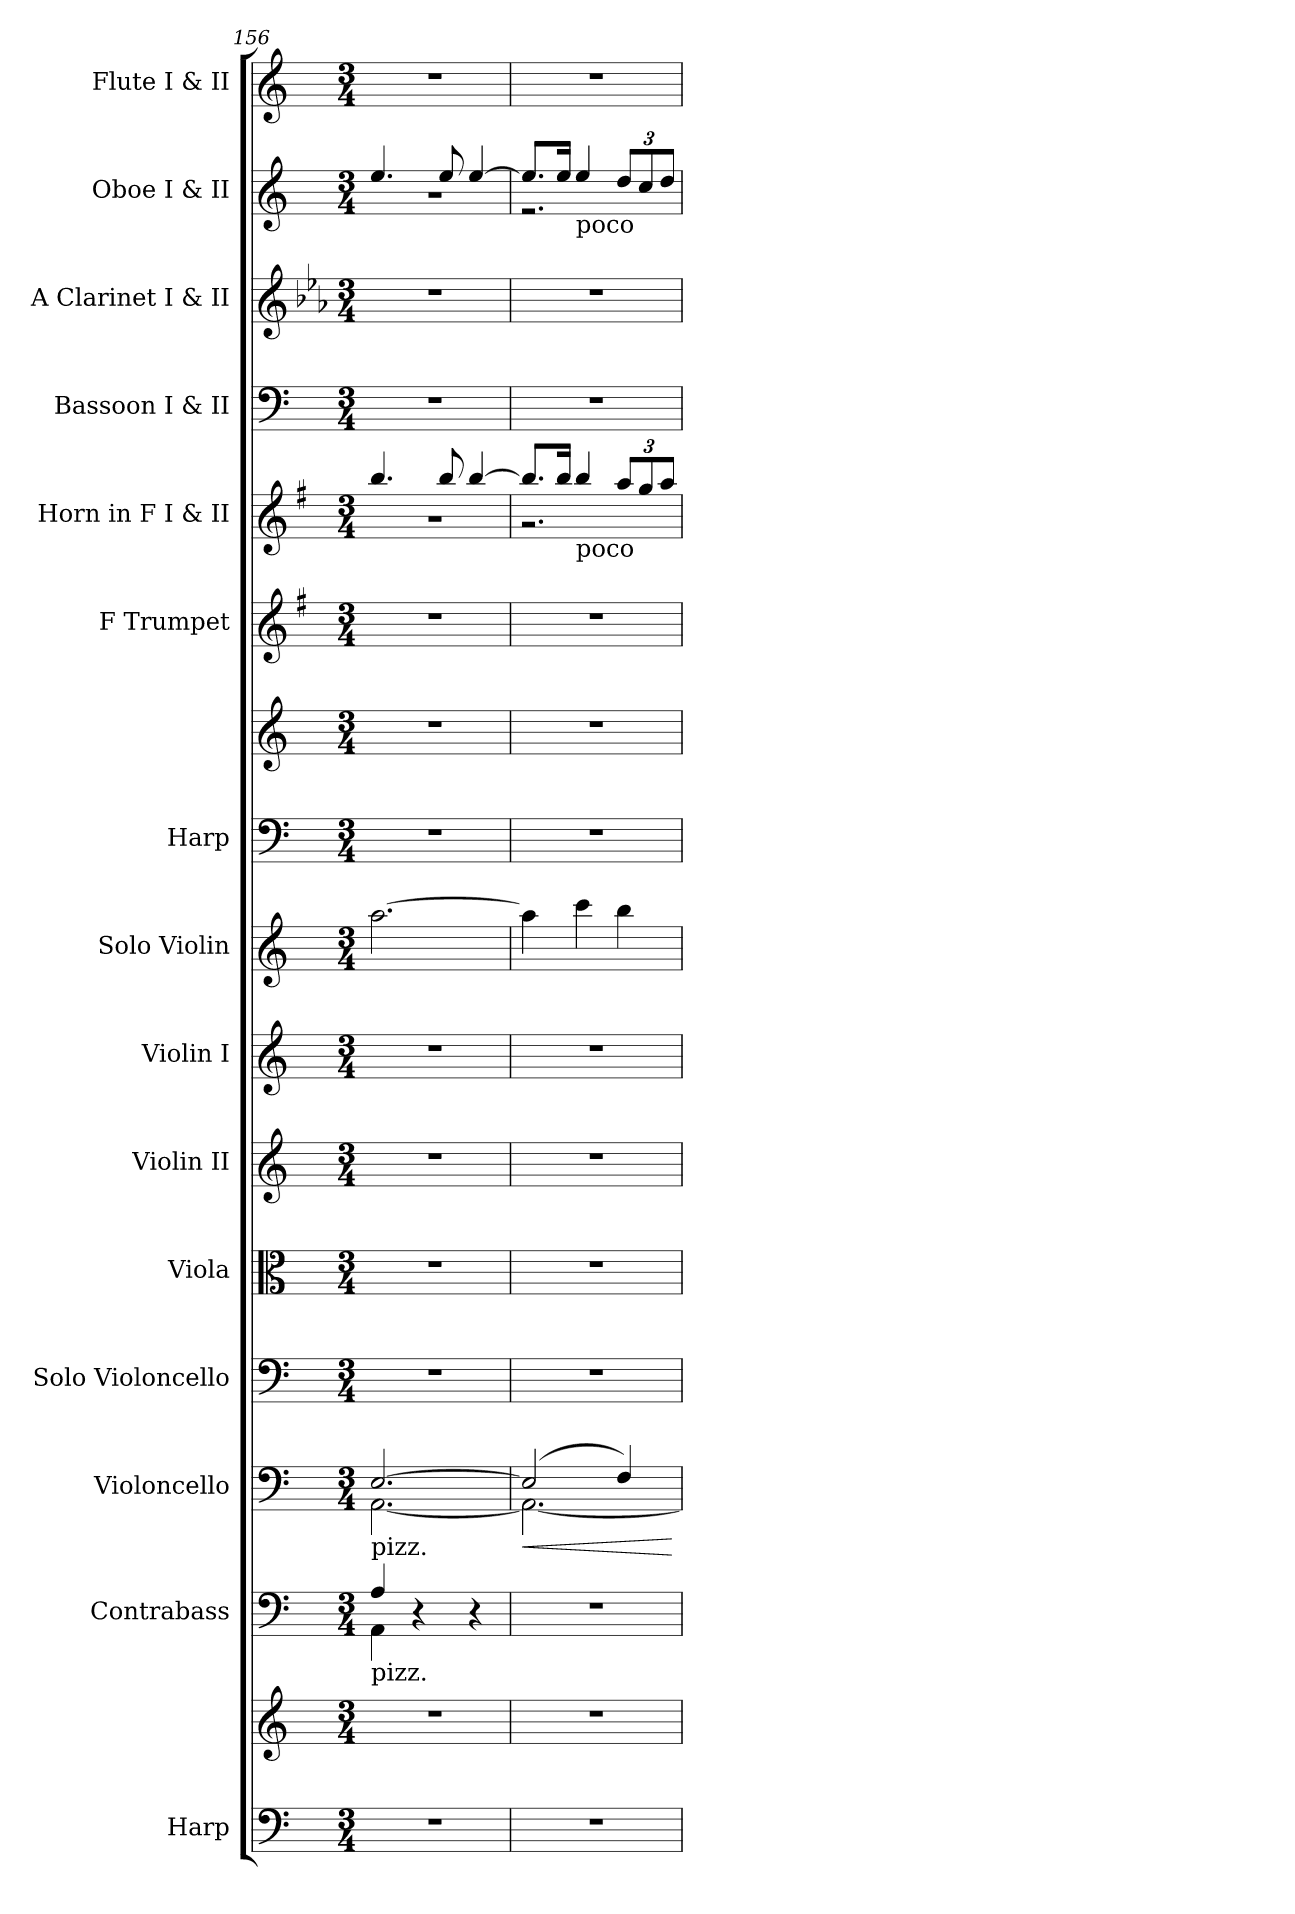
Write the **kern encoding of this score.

**kern	**kern	**kern	**kern	**dynam	**kern	**kern	**kern	**kern	**kern	**kern	**kern	**kern	**kern	**dynam	**kern	**kern	**kern	**dynam	**kern
*part15	*part15	*part14	*part13	*part13	*part12	*part11	*part10	*part9	*part8	*part7	*part7	*part6	*part5	*part5	*part4	*part3	*part2	*part2	*part1
*staff17	*staff16	*staff15	*staff14	*staff14	*staff13	*staff12	*staff11	*staff10	*staff9	*staff8	*staff7	*staff6	*staff5	*staff5	*staff4	*staff3	*staff2	*staff2	*staff1
*I"Harp	*	*I"Contrabass	*I"Violoncello	*	*I"Solo Violoncello	*I"Viola	*I"Violin II	*I"Violin I	*I"Solo Violin	*I"Harp	*	*I"F Trumpet	*I"Horn in F I &amp; II	*	*I"Bassoon I &amp; II	*I"A Clarinet I &amp; II	*I"Oboe I &amp; II	*	*I"Flute I &amp; II
*I'Hrp.	*	*I'Cb.	*I'Vc.	*	*I'Vc.	*I'Vla.	*I'Vln.	*I'Vln.	*I'Vln.	*I'Hrp.	*	*I'F Tpt.	*	*	*I'Bsn.	*I'A Cl.	*I'Ob.	*	*I'Fl.
*clefF4	*clefG2	*clefF4	*clefF4	*	*clefF4	*clefC3	*clefG2	*clefG2	*clefG2	*clefF4	*clefG2	*clefG2	*clefG2	*	*clefF4	*clefG2	*clefG2	*	*clefG2
*	*	*ITrd7c12	*	*	*	*	*	*	*	*	*	*ITrd-3c-5	*ITrd4c7	*	*	*ITrd2c3	*	*	*
*k[]	*k[]	*k[]	*k[]	*	*k[]	*k[]	*k[]	*k[]	*k[]	*k[]	*k[]	*k[]	*k[]	*	*k[]	*k[]	*k[]	*	*k[]
*M3/4	*M3/4	*M3/4	*M3/4	*	*M3/4	*M3/4	*M3/4	*M3/4	*M3/4	*M3/4	*M3/4	*M3/4	*M3/4	*	*M3/4	*M3/4	*M3/4	*	*M3/4
=156	=156	=156	=156	=156	=156	=156	=156	=156	=156	=156	=156	=156	=156	=156	=156	=156	=156	=156	=156
*	*	*^	*^	*	*	*	*	*	*	*	*	*	*^	*	*	*	*^	*	*
!	!	!LO:TX:a:t=pizz.	!	!	!	!	!	!	!	!	!	!	!	!	!	!	!	!	!	!	!	!	!
!	!	!LO:TX:b:t=pizz.	!	!	!	!	!	!	!	!	!	!	!	!	!	!	!	!	!	!	!	!	!
2.r	2.r	4AA/	4AAA\	[2.E/	[2.AA\	.	2.r	2.r	2.r	2.r	[2.aa\	2.r	2.r	2.r	4.ee/	2.r	.	2.r	2.r	4.ee/	2.r	.	2.r
.	.	4r	4ryy	.	.	.	.	.	.	.	.	.	.	.	.	.	.	.	.	.	.	.	.
.	.	.	.	.	.	.	.	.	.	.	.	.	.	.	8ee/	.	.	.	.	8ee/	.	.	.
.	.	4r	4ryy	.	.	.	.	.	.	.	.	.	.	.	[4ee/	.	.	.	.	[4ee/	.	.	.
=157	=157	=157	=157	=157	=157	=157	=157	=157	=157	=157	=157	=157	=157	=157	=157	=157	=157	=157	=157	=157	=157	=157	=157
!	!	!	!	!	!	!LO:HP:b	!	!	!	!	!	!	!	!	!	!	!LO:HP:b	!	!	!	!	!LO:HP:b	!
*	*	*v	*v	*	*	*	*	*	*	*	*	*	*	*	*	*	*	*	*	*	*	*	*
2.r	2.r	2.r	(>2E/]	2.AA\_	<	2.r	2.r	2.r	2.r	4aa\]	2.r	2.r	2.r	8.ee/L]	2.r	<	2.r	2.r	8.ee/L]	2.r	<	2.r
.	.	.	.	.	.	.	.	.	.	.	.	.	.	16ee/Jk	.	.	.	.	16ee/Jk	.	.	.
!	!	!	!	!	!	!	!	!	!	!	!	!	!	!	!	!	!	!	!LO:TX:b:t=poco	!	!	!
!	!	!	!	!	!	!	!	!	!	!	!	!	!	!LO:TX:b:t=poco	!	!	!	!	!	!	!	!
.	.	.	.	.	.	.	.	.	.	4ccc\	.	.	.	4ee/	.	.	.	.	4ee/	.	.	.
*	*	*	*	*	*	*	*	*	*	*	*	*	*	*Xbrackettup	*	*	*	*	*Xbrackettup	*	*	*
.	.	.	4F/)	.	.	.	.	.	.	4bb\	.	.	.	12dd/L	.	.	.	.	12dd/L	.	.	.
.	.	.	.	.	.	.	.	.	.	.	.	.	.	12cc/	.	.	.	.	12cc/	.	.	.
.	.	.	.	.	.	.	.	.	.	.	.	.	.	12dd/J	.	.	.	.	12dd/J	.	.	.
*	*	*	*v	*v	*	*	*	*	*	*	*	*	*	*v	*v	*	*	*	*v	*v	*	*
.	.	.	.	[	.	.	.	.	.	.	.	.	.	[	.	.	.	[	.
=	=	=	=	=	=	=	=	=	=	=	=	=	=	=	=	=	=	=	=
*-	*-	*-	*-	*-	*-	*-	*-	*-	*-	*-	*-	*-	*-	*-	*-	*-	*-	*-	*-
